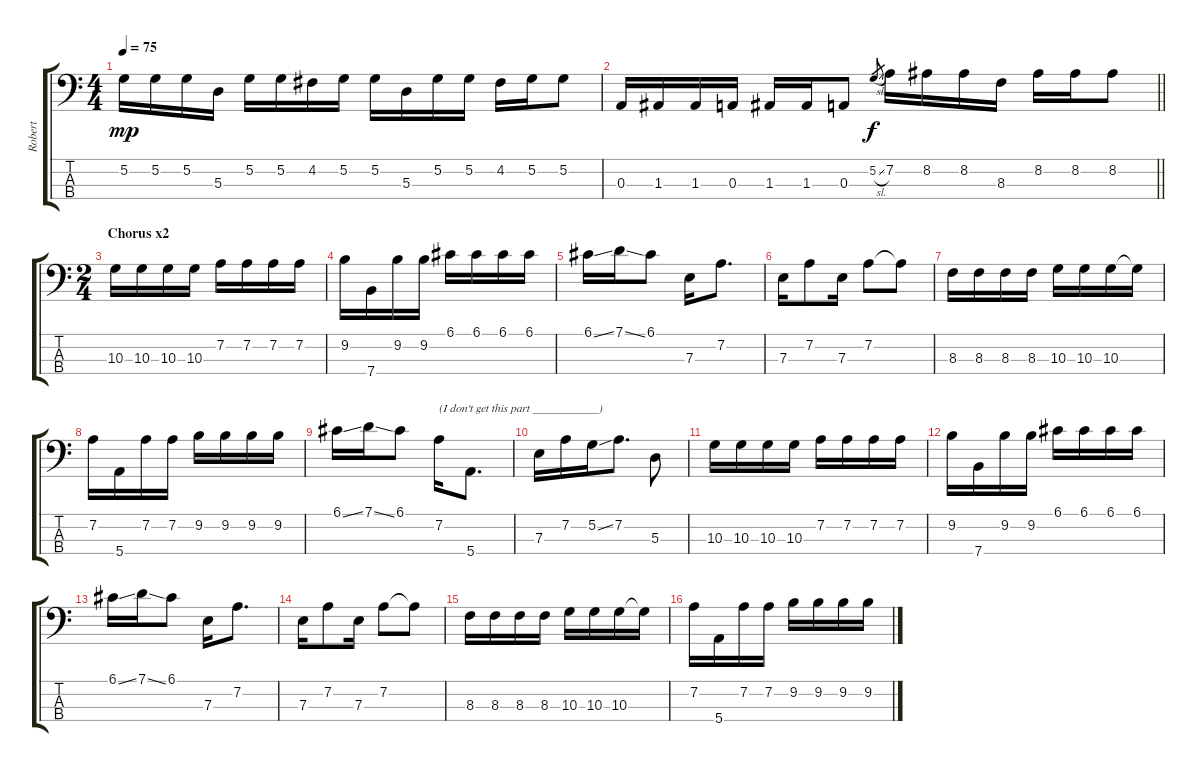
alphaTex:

\track ("Robert" "Robert") {instrument electricbassfinger}
\staff {score tabs}
\tuning (G2 D2 A1 E1) {hide}
\ts (4 4)
\tempo 75
\clef f4
\ks c
5.2.16{dy mp} 5.2.16 5.2.16 5.3.16 5.2.16 5.2.16 4.2.16 5.2.16 5.2.16 5.3.16 5.2.16 5.2.16 4.2.16 5.2.16 5.2.8 |
\barLineRight lightlight
0.3.16 1.3.16 1.3.16 0.3.16 1.3.16 1.3.16 0.3.8 5.2{sl}.8{gr dy f} 7.2.16 8.2.16 8.2.16 8.3.16 8.2.16 8.2.16 8.2.8 |
\ts (2 4)
\section ("" "Chorus x2")
10.3.16 10.3.16 10.3.16 10.3.16 7.2.16 7.2.16 7.2.16 7.2.16 |
9.2.16 7.4.16 9.2.16 9.2.16 6.1.16 6.1.16 6.1.16 6.1.16 |
6.1{ss}.16 7.1{ss}.16 6.1.8 7.3.16 7.2.8{d} |
7.3.16 7.2.8 7.3.16 7.2.8 7.2{t}.8 |
8.3.16 8.3.16 8.3.16 8.3.16 10.3.16 10.3.16 10.3.16 10.3{t}.16 |
7.2.16 5.4.16 7.2.16 7.2.16 9.2.16 9.2.16 9.2.16 9.2.16 |
6.1{ss}.16 7.1{ss}.16 6.1.8 7.2.16{txt "(I don't get this part ___________)"} 5.4.8{d} |
7.3.16 7.2.16 5.2{ss}.16 7.2.8{d} 5.3.8 |
10.3.16 10.3.16 10.3.16 10.3.16 7.2.16 7.2.16 7.2.16 7.2.16 |
9.2.16 7.4.16 9.2.16 9.2.16 6.1.16 6.1.16 6.1.16 6.1.16 |
6.1{ss}.16 7.1{ss}.16 6.1.8 7.3.16 7.2.8{d} |
7.3.16 7.2.8 7.3.16 7.2.8 7.2{t}.8 |
8.3.16 8.3.16 8.3.16 8.3.16 10.3.16 10.3.16 10.3.16 10.3{t}.16 |
7.2.16 5.4.16 7.2.16 7.2.16 9.2.16 9.2.16 9.2.16 9.2.16
